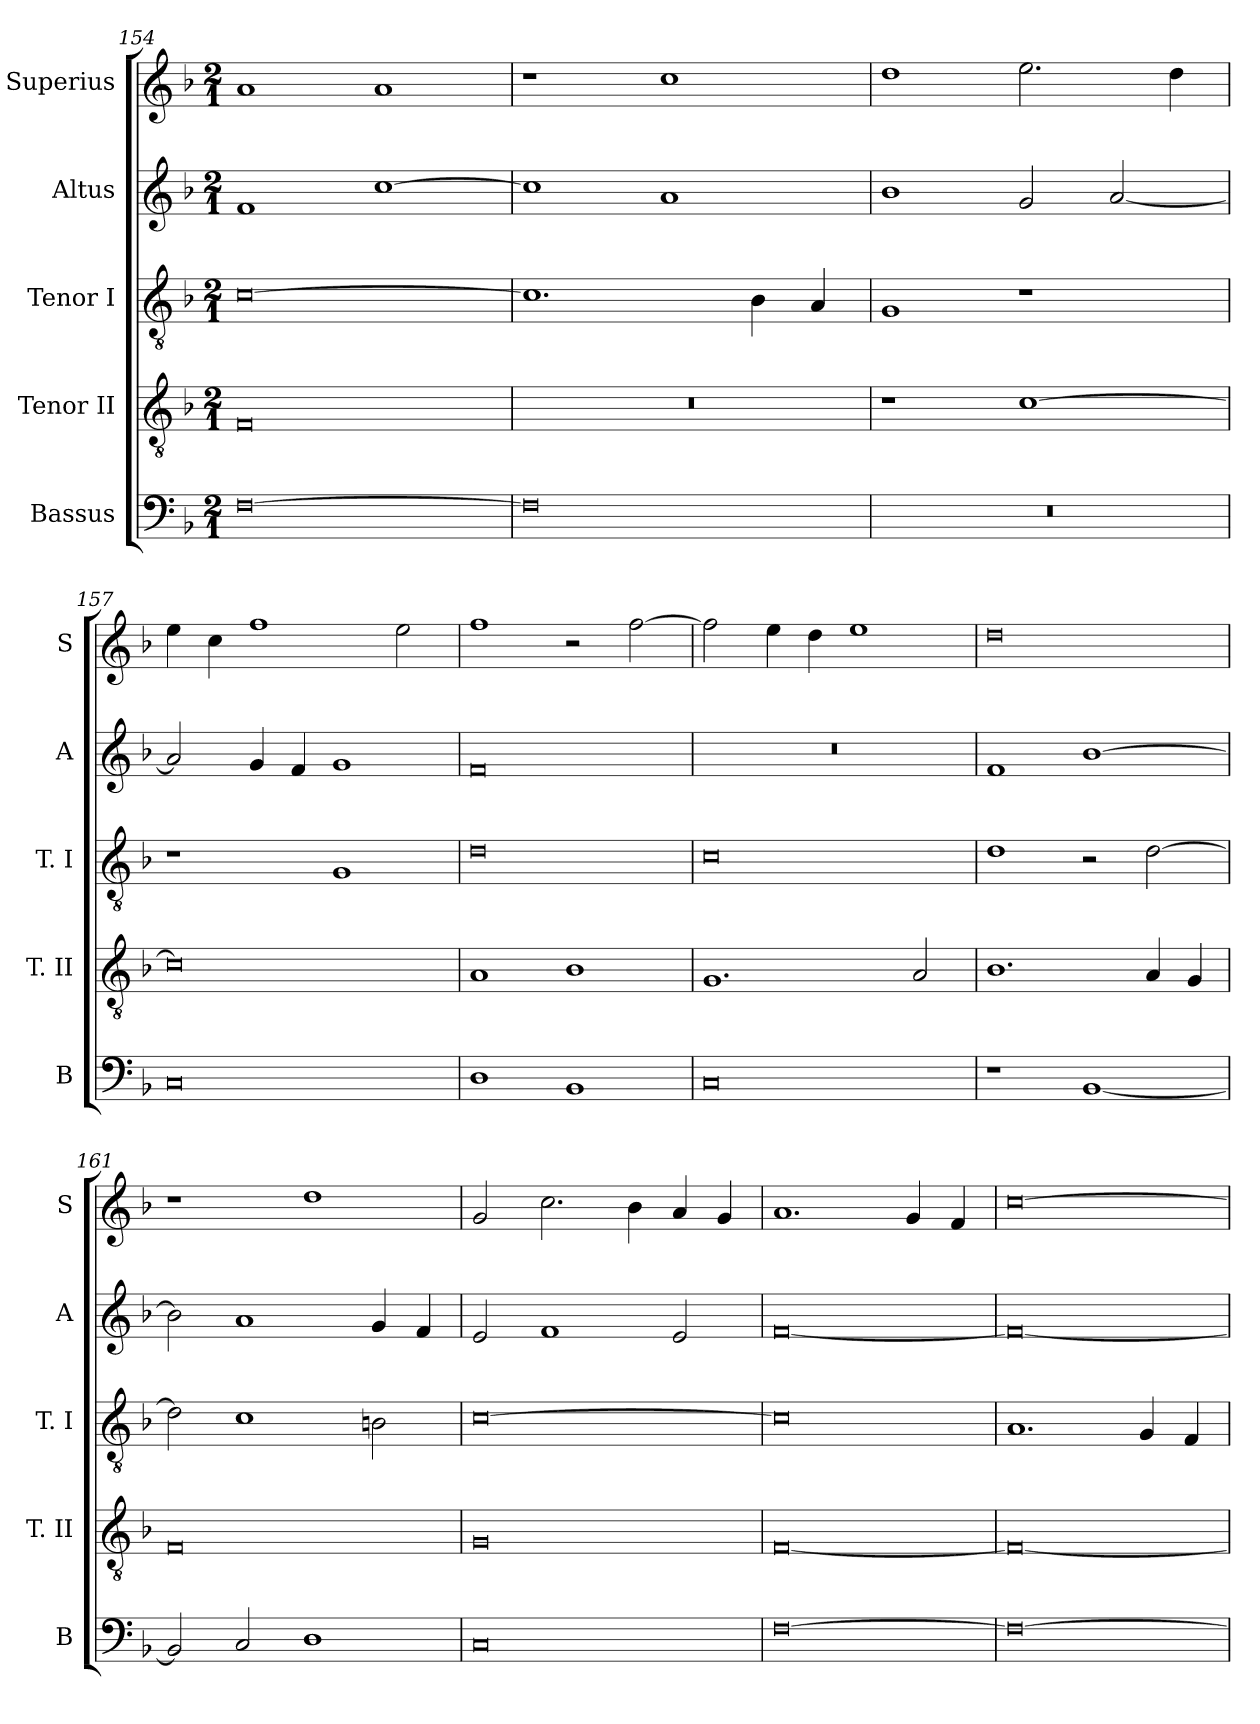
**kern	**kern	**kern	**kern	**kern
*part5	*part4	*part3	*part2	*part1
*staff5	*staff4	*staff3	*staff2	*staff1
*I"Bassus	*I"Tenor II	*I"Tenor I	*I"Altus	*I"Superius
*I'B	*I'T. II	*I'T. I	*I'A	*I'S
*clefF4	*clefGv2	*clefGv2	*clefG2	*clefG2
*k[b-]	*k[b-]	*k[b-]	*k[b-]	*k[b-]
*F:	*F:	*F:	*F:	*F:
*M2/1	*M2/1	*M2/1	*M2/1	*M2/1
=154	=154	=154	=154	=154
[0F	0F	[0c	1f	1a
.	.	.	[1cc	1a
=155	=155	=155	=155	=155
0F]	0r	1.c]	1cc]	1r
.	.	.	1a	1cc
.	.	4B-	.	.
.	.	4A	.	.
=156	=156	=156	=156	=156
0r	1r	1G	1b-	1dd
.	[1c	1r	2g	2.ee
.	.	.	[2a	.
.	.	.	.	4dd
=157	=157	=157	=157	=157
0C	0c]	1r	2a]	4ee
.	.	.	.	4cc
.	.	.	4g	1ff
.	.	.	4f	.
.	.	1G	1g	.
.	.	.	.	2ee
=158	=158	=158	=158	=158
1D	1A	0d	0f	1ff
1BB-	1B-	.	.	2r
.	.	.	.	[2ff
=159	=159	=159	=159	=159
0C	1.G	0c	0r	2ff]
.	.	.	.	4ee
.	.	.	.	4dd
.	.	.	.	1ee
.	2A	.	.	.
=160	=160	=160	=160	=160
1r	1.B-	1d	1f	0dd
[1BB-	.	2r	[1b-	.
.	4A	[2d	.	.
.	4G	.	.	.
=161	=161	=161	=161	=161
2BB-]	0F	2d]	2b-]	1r
2C	.	1c	1a	.
1D	.	.	.	1dd
.	.	2Bn	4g	.
.	.	.	4f	.
=162	=162	=162	=162	=162
0C	0G	[0c	2e	2g
.	.	.	1f	2.cc
.	.	.	.	4b-
.	.	.	2e	4a
.	.	.	.	4g
=163	=163	=163	=163	=163
[0F	[0F	0c]	[0f	1.a
.	.	.	.	4g
.	.	.	.	4f
=164	=164	=164	=164	=164
0F_	0F_	1.A	0f_	[0cc
.	.	4G	.	.
.	.	4F	.	.
=	=	=	=	=
*-	*-	*-	*-	*-
